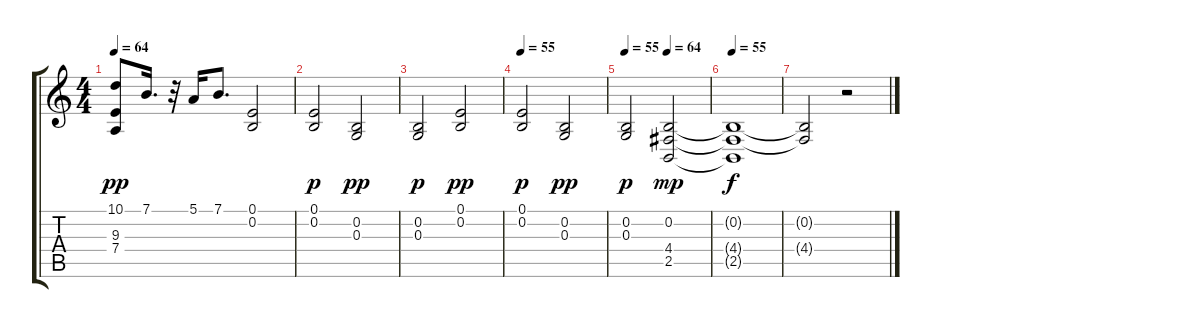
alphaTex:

\track "" {instrument stringensemble1}
\staff {score tabs}
\tuning (E4 B3 G3 D3 A2 E2) {hide}
\ts (4 4)
\tempo 64
\clef g2
\ks c
(10.1 9.3 7.4).8{dy pp} 7.1.16{d} r.32 5.1.16 7.1.8{d} (0.1 0.2).2 |
(0.1 0.2).2{dy p} (0.2 0.3).2{dy pp} |
(0.2 0.3).2{dy p} (0.1 0.2).2{dy pp} |
\tempo 55
(0.1 0.2).2{dy p} (0.2 0.3).2{dy pp} |
\tempo 55
\tempo (64 0.5)
(0.2 0.3).2{dy p volume 12} (0.2 4.4 2.5).2{dy mp} |
\tempo 55
(0.2{t} 4.4{t} 2.5{t}).1{dy f} |
(0.2{t} 4.4{t}).2 r.2
